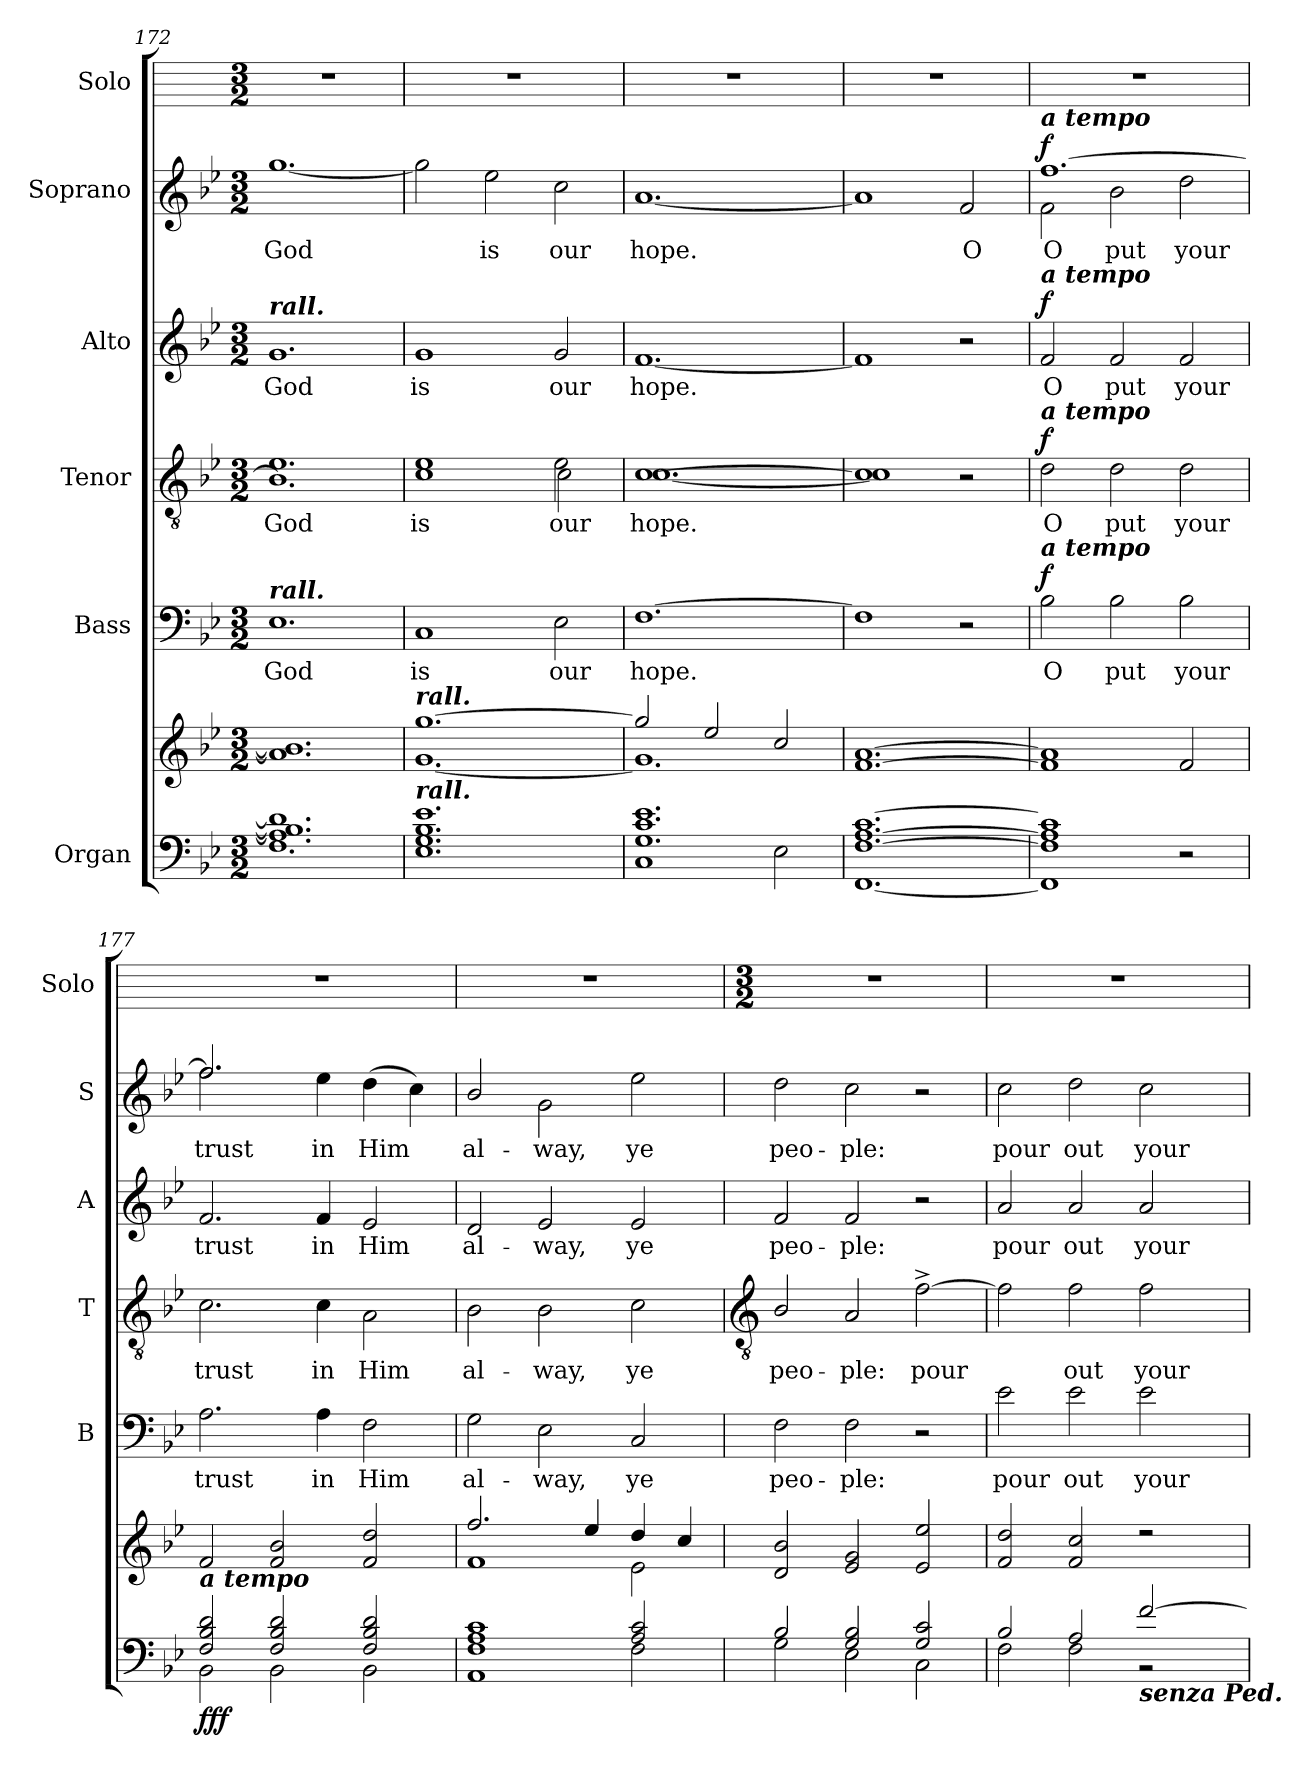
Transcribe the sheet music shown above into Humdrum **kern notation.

**kern	**kern	**dynam	**kern	**text	**dynam	**kern	**text	**dynam	**kern	**text	**dynam	**kern	**text	**dynam	**kern
*part6	*part6	*part6	*part5	*part5	*part5	*part4	*part4	*part4	*part3	*part3	*part3	*part2	*part2	*part2	*part1
*staff7	*staff6	*staff6/7	*staff5	*staff5	*staff5	*staff4	*staff4	*staff4	*staff3	*staff3	*staff3	*staff2	*staff2	*staff2	*staff1
*I"Organ	*	*	*I"Bass	*	*	*I"Tenor	*	*	*I"Alto	*	*	*I"Soprano	*	*	*I"Solo
*	*	*	*I'B	*	*	*I'T	*	*	*I'A	*	*	*I'S	*	*	*I'Solo
*clefF4	*clefG2	*	*clefF4	*	*	*clefGv2	*	*	*clefG2	*	*	*clefG2	*	*	*
*k[b-e-]	*k[b-e-]	*	*k[b-e-]	*	*	*k[b-e-]	*	*	*k[b-e-]	*	*	*k[b-e-]	*	*	*
*B-:	*B-:	*	*B-:	*	*	*B-:	*	*	*B-:	*	*	*B-:	*	*	*
*M3/2	*M3/2	*	*M3/2	*	*	*M3/2	*	*	*M3/2	*	*	*M3/2	*	*	*M3/2
=172	=172	=172	=172	=172	=172	=172	=172	=172	=172	=172	=172	=172	=172	=172	=172
*^	*^	*	*	*	*	*	*	*	*	*	*	*	*	*	*
!	!	!	!	!	!	!	!	!	!	!	!	!	!	!LO:TX:a:Bi:t=rall.	!	!	!
!	!	!	!	!	!	!	!	!	!	!	!LO:TX:a:Bi:t=rall.	!	!	!	!	!	!
!	!	!	!	!	!	!	!	!LO:TX:a:Bi:t=rall.	!	!	!	!	!	!	!	!	!
!	!	!	!	!	!LO:TX:a:Bi:t=rall.	!	!	!	!	!	!	!	!	!	!	!	!
!	!	!	!	!	!	!LO:LY:b	!	!	!LO:LY:a	!	!	!LO:LY:b	!	!	!LO:LY:b	!	!
*	*	*	*	*	*	*	*	*^	*	*	*	*	*	*^	*	*	*
1.A-/] 1.B-/] 1.d/]	1.F\	1.a-/] 1.b-/]	1.ryy	.	1.E-	God	.	1.e-	1.B-\]	God	.	1.g	God	.	1.ryy	[1.gg	God	.	1.r
=173	=173	=173	=173	=173	=173	=173	=173	=173	=173	=173	=173	=173	=173	=173	=173	=173	=173	=173	=173
!	!	!LO:TX:a:Bi:t=rall.	!	!	!	!	!	!	!	!	!	!	!	!	!	!	!	!	!
!LO:TX:a:Bi:t=rall.	!	!	!	!	!	!	!	!	!	!	!	!	!	!	!	!	!	!	!
!	!	!	!	!	!	!LO:LY:b	!	!	!	!LO:LY:a	!	!	!	!	!	!	!	!	!
!	!	!	!	!	!	!	!	!	!	!LO:LY:b	!	!	!LO:LY:b	!	!LO:N:vis=1	!	!	!	!
1.G/ 1.B-/ 1.e-/	1.E-\	[1.gg/	[1.g\	.	1C	is	.	1e-	1c\	is	.	1g	is	.	1.ryy	2gg]	.	.	1.r
!	!	!	!	!	!	!	!	!	!	!	!	!	!	!	!	!	!LO:LY:b	!	!
.	.	.	.	.	.	.	.	.	.	.	.	.	.	.	.	2ee-	is	.	.
!	!	!	!	!	!	!LO:LY:b	!	!	!	!LO:LY:a	!	!	!	!	!	!	!	!	!
!	!	!	!	!	!	!	!	!	!	!LO:LY:b	!	!	!LO:LY:b	!	!	!	!LO:LY:b	!	!
.	.	.	.	.	2E-	our	.	2e-\	2c\	our	.	2g	our	.	.	2cc	our	.	.
=174	=174	=174	=174	=174	=174	=174	=174	=174	=174	=174	=174	=174	=174	=174	=174	=174	=174	=174	=174
!	!	!	!	!	!	!LO:LY:b	!	!	!	!LO:LY:a	!	!	!	!	!	!	!	!	!
!	!	!	!	!	!	!	!	!	!	!LO:LY:b	!	!	!LO:LY:b	!	!LO:N:vis=1	!	!LO:LY:b	!	!
1.G/ 1.c/ 1.e-/	1C\	2gg/]	1.g\]	.	[1.F	hope.	.	[1.c	[1.c\	hope.	.	[1.f	hope.	.	1.ryy	[1.a	hope.	.	1.r
.	.	2ee-/	.	.	.	.	.	.	.	.	.	.	.	.	.	.	.	.	.
.	2E-\	2cc/	.	.	.	.	.	.	.	.	.	.	.	.	.	.	.	.	.
=175	=175	=175	=175	=175	=175	=175	=175	=175	=175	=175	=175	=175	=175	=175	=175	=175	=175	=175	=175
[1.F/ [1.A/ [1.c/	[1.FF\	[1.f/ [1.a/	1.ryy	.	1F]	.	.	1c]	1c\]	.	.	1f]	.	.	1ryy	1a]	.	.	1.r
!	!	!	!	!	!	!	!	!	!	!	!	!	!	!	!	!	!LO:LY:a	!	!
.	.	.	.	.	2r	.	.	2ryy	2r	.	.	2r	.	.	2f	2ryy	O	.	.
=176	=176	=176	=176	=176	=176	=176	=176	=176	=176	=176	=176	=176	=176	=176	=176	=176	=176	=176	=176
!	!	!	!	!	!	!	!	!	!	!	!	!	!	!	!LO:TX:a:Bi:t=a tempo	!	!	!	!
!	!	!	!	!	!	!	!	!	!	!	!	!LO:TX:a:Bi:t=a tempo	!	!	!	!	!	!	!
!	!	!	!	!	!	!	!	!LO:TX:a:Bi:t=a tempo	!	!	!	!	!	!	!	!	!	!	!
!	!	!	!	!	!LO:TX:a:Bi:t=a tempo	!	!	!	!	!	!	!	!	!	!	!	!	!	!
!	!	!	!	!	!	!LO:LY:b	!	!	!	!LO:LY:b	!	!	!LO:LY:b	!	!	!	!LO:LY:a	!	!
!	!	!	!	!	!	!	!LO:DY:b	!	!	!	!LO:DY:b	!	!	!LO:DY:b	!	!	!LO:LY:b	!LO:DY:b	!
1F/] 1A/] 1c/]	1FF\]	1f/] 1a/]	1.ryy	.	2B-	O	f	1.ryy	2d\	O	f	2f	O	f	[1.ff	2f\	O	f	1.r
!	!	!	!	!	!	!LO:LY:b	!	!	!	!LO:LY:b	!	!	!LO:LY:b	!	!	!	!LO:LY:b	!	!
.	.	.	.	.	2B-	put	.	.	2d\	put	.	2f	put	.	.	2b-	put	.	.
!	!	!	!	!	!	!LO:LY:b	!	!	!	!LO:LY:b	!	!	!LO:LY:b	!	!	!	!LO:LY:b	!	!
2ryy	2r	2f/	.	.	2B-	your	.	.	2d\	your	.	2f	your	.	.	2dd	your	.	.
=177	=177	=177	=177	=177	=177	=177	=177	=177	=177	=177	=177	=177	=177	=177	=177	=177	=177	=177	=177
!LO:TX:a:Bi:t=a tempo	!	!	!	!	!	!	!	!	!	!	!	!	!	!	!	!	!	!	!
!	!	!	!	!LO:DY:b=2	!	!LO:LY:b	!	!	!	!LO:LY:b	!	!	!LO:LY:b	!	!	!	!LO:LY:b	!	!
!	!	!	!	!LO:DY:n=1:b=2	!	!	!	!	!	!	!	!	!	!	!	!	!	!	!
!	!	!	!	!LO:DY:n=2:b	!	!	!	!	!	!	!	!	!	!	!	!	!	!	!
2F/ 2B-/ 2d/	2BB-\	2f/	1.ryy	f f f	2.A	trust	.	1.ryy	2.c\	trust	.	2.f	trust	.	2.ff/]	2.ff\	trust	.	1.r
2F/ 2B-/ 2d/	2BB-\	2f/ 2b-/	.	.	.	.	.	.	.	.	.	.	.	.	.	.	.	.	.
!	!	!	!	!	!	!LO:LY:b	!	!	!	!LO:LY:b	!	!	!LO:LY:b	!	!	!	!LO:LY:b	!	!
.	.	.	.	.	4A	in	.	.	4c\	in	.	4f	in	.	2.ryy	4ee-	in	.	.
!	!	!	!	!	!	!LO:LY:b	!	!	!	!LO:LY:b	!	!	!LO:LY:b	!	!	!	!LO:LY:b	!	!
2F/ 2B-/ 2d/	2BB-\	2f/ 2dd/	.	.	2F	Him	.	.	2A\	Him	.	2e-	Him	.	.	(>4dd	Him	.	.
.	.	.	.	.	.	.	.	.	.	.	.	.	.	.	.	4cc)	.	.	.
=178	=178	=178	=178	=178	=178	=178	=178	=178	=178	=178	=178	=178	=178	=178	=178	=178	=178	=178	=178
!	!	!	!	!	!	!LO:LY:b	!	!	!	!LO:LY:b	!	!	!LO:LY:b	!	!	!	!LO:LY:b	!	!
1F/ 1A/ 1c/	1AA\	2.ff/	1f\	.	2G	al-	.	1.ryy	2B-\	al-	.	2d	al-	.	1.ryy	2b-/	al-	.	1.r
!	!	!	!	!	!	!LO:LY:b	!	!	!	!LO:LY:b	!	!	!LO:LY:b	!	!	!	!LO:LY:b	!	!
.	.	.	.	.	2E-	-way,	.	.	2B-\	-way,	.	2e-	-way,	.	.	2g	-way,	.	.
.	.	4ee-/	.	.	.	.	.	.	.	.	.	.	.	.	.	.	.	.	.
!	!	!	!	!	!	!LO:LY:b	!	!	!	!LO:LY:b	!	!	!LO:LY:b	!	!	!	!LO:LY:b	!	!
2A/ 2c/	2F\	4dd/	2e-\	.	2C	ye	.	.	2c\	ye	.	2e-	ye	.	.	2ee-	ye	.	.
.	.	4cc/	.	.	.	.	.	.	.	.	.	.	.	.	.	.	.	.	.
*	*	*	*	*	*	*	*	*v	*v	*	*	*	*	*	*v	*v	*	*	*
!!LO:LB:g=z
=179	=179	=179	=179	=179	=179	=179	=179	=179	=179	=179	=179	=179	=179	=179	=179	=179	=179
*	*	*	*	*	*	*	*	*clefGv2	*	*	*	*	*	*	*	*	*
*	*	*	*	*	*	*	*	*	*	*	*	*	*	*	*	*	*M3/2
!	!	!	!	!	!	!LO:LY:b	!	!	!LO:LY:b	!	!	!LO:LY:b	!	!	!LO:LY:b	!	!
2B-/	2G\	2d/ 2b-/	1.ryy	.	2F	peo-	.	2B-/	peo-	.	2f	peo-	.	2dd	peo-	.	1.r
!	!	!	!	!	!	!LO:LY:b	!	!	!LO:LY:b	!	!	!LO:LY:b	!	!	!LO:LY:b	!	!
2G/ 2B-/	2E-\	2e-/ 2g/	.	.	2F	-ple:	.	2A	-ple:	.	2f	-ple:	.	2cc	-ple:	.	.
!	!	!	!	!	!	!	!	!	!LO:LY:b	!	!	!	!	!	!	!	!
2G/ 2c/	2C\	2e-/ 2ee-/	.	.	2r	.	.	[2f^	pour	.	2r	.	.	2r	.	.	.
!!LO:LB:g=z
=180	=180	=180	=180	=180	=180	=180	=180	=180	=180	=180	=180	=180	=180	=180	=180	=180	=180
!	!	!	!	!	!	!LO:LY:b	!	!	!	!	!	!LO:LY:b	!	!	!LO:LY:b	!	!
2B-/	2F\	2f/ 2dd/	1.ryy	.	2e-	pour	.	2f]	.	.	2a	pour	.	2cc	pour	.	1.r
!	!	!	!	!	!	!LO:LY:b	!	!	!LO:LY:b	!	!	!LO:LY:b	!	!	!LO:LY:b	!	!
2A/	2F\	2f/ 2cc/	.	.	2e-	out	.	2f	out	.	2a	out	.	2dd	out	.	.
!LO:TX:b:Bi:t=senza Ped.	!	!	!	!	!	!	!	!	!	!	!	!	!	!	!	!	!
!	!	!	!	!	!	!LO:LY:b	!	!	!LO:LY:b	!	!	!LO:LY:b	!	!	!LO:LY:b	!	!
[2f/	2r	2r	.	.	2e-	your	.	2f	your	.	2a	your	.	2cc	your	.	.
*v	*v	*	*	*	*	*	*	*	*	*	*	*	*	*	*	*	*
*	*v	*v	*	*	*	*	*	*	*	*	*	*	*	*	*	*
=	=	=	=	=	=	=	=	=	=	=	=	=	=	=	=
*-	*-	*-	*-	*-	*-	*-	*-	*-	*-	*-	*-	*-	*-	*-	*-
